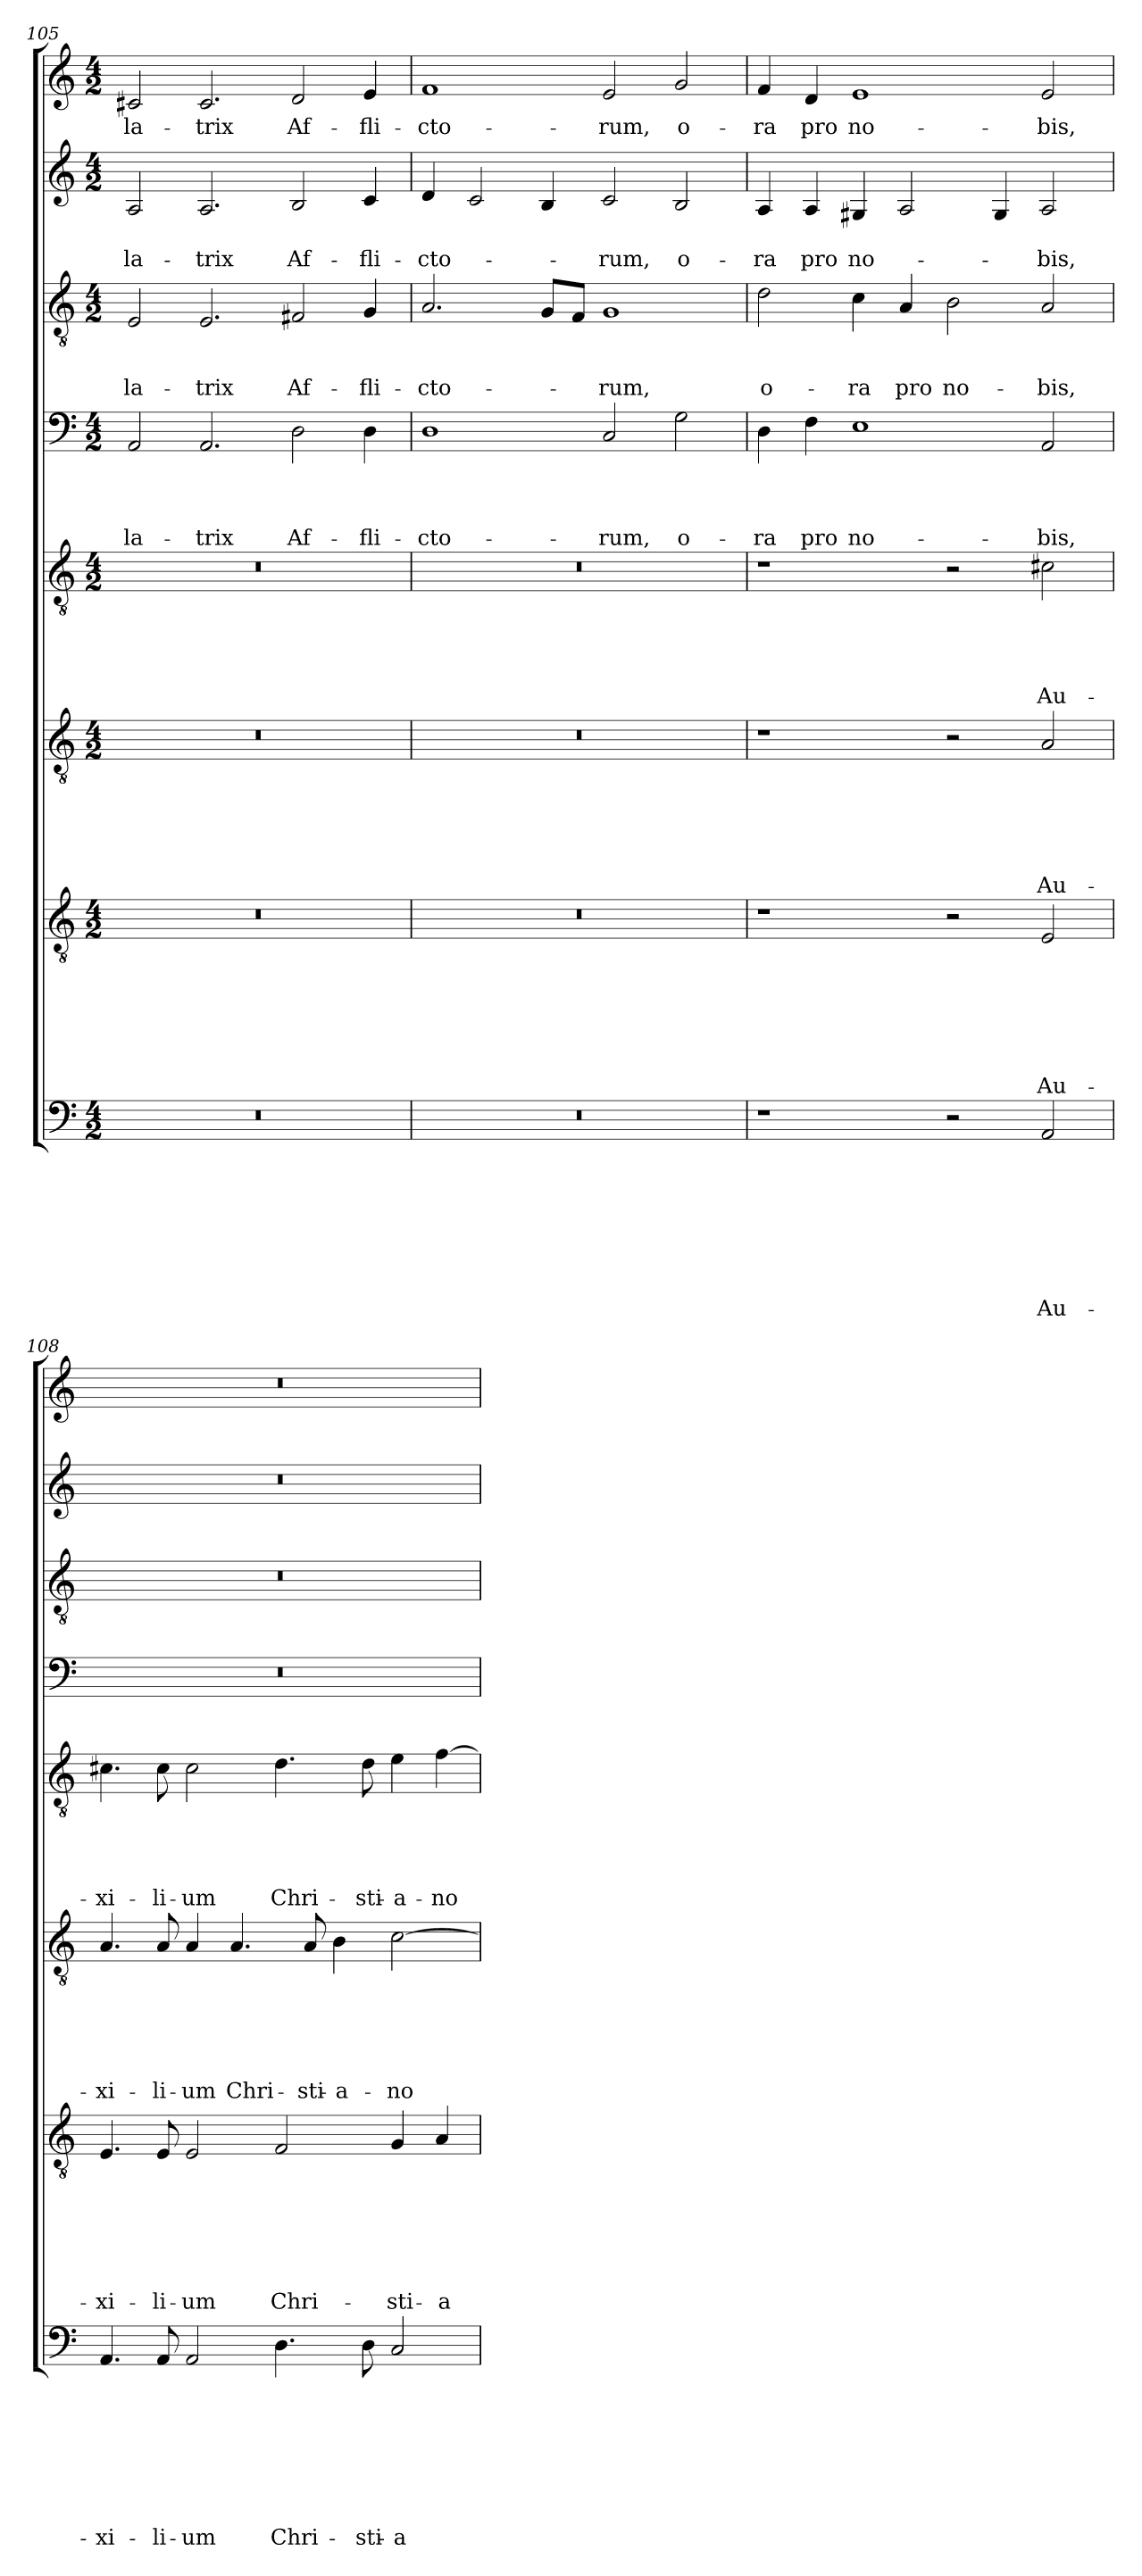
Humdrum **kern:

**kern	**text	**text	**text	**text	**text	**text	**text	**text	**kern	**text	**text	**text	**text	**text	**text	**text	**kern	**text	**text	**text	**text	**text	**text	**kern	**text	**text	**text	**text	**text	**kern	**text	**text	**text	**text	**kern	**text	**text	**text	**kern	**text	**text	**kern	**text
*part8	*part8	*part8	*part8	*part8	*part8	*part8	*part8	*part8	*part7	*part7	*part7	*part7	*part7	*part7	*part7	*part7	*part6	*part6	*part6	*part6	*part6	*part6	*part6	*part5	*part5	*part5	*part5	*part5	*part5	*part4	*part4	*part4	*part4	*part4	*part3	*part3	*part3	*part3	*part2	*part2	*part2	*part1	*part1
*staff8	*staff8	*staff8	*staff8	*staff8	*staff8	*staff8	*staff8	*staff8	*staff7	*staff7	*staff7	*staff7	*staff7	*staff7	*staff7	*staff7	*staff6	*staff6	*staff6	*staff6	*staff6	*staff6	*staff6	*staff5	*staff5	*staff5	*staff5	*staff5	*staff5	*staff4	*staff4	*staff4	*staff4	*staff4	*staff3	*staff3	*staff3	*staff3	*staff2	*staff2	*staff2	*staff1	*staff1
!!LO:LB:g=z
*clefF4	*	*	*	*	*	*	*	*	*clefGv2	*	*	*	*	*	*	*	*clefGv2	*	*	*	*	*	*	*clefGv2	*	*	*	*	*	*clefF4	*	*	*	*	*clefGv2	*	*	*	*clefG2	*	*	*clefG2	*
*k[]	*	*	*	*	*	*	*	*	*k[]	*	*	*	*	*	*	*	*k[]	*	*	*	*	*	*	*k[]	*	*	*	*	*	*k[]	*	*	*	*	*k[]	*	*	*	*k[]	*	*	*k[]	*
*a:	*	*	*	*	*	*	*	*	*a:	*	*	*	*	*	*	*	*a:	*	*	*	*	*	*	*a:	*	*	*	*	*	*a:	*	*	*	*	*a:	*	*	*	*a:	*	*	*a:	*
*M4/2	*	*	*	*	*	*	*	*	*M4/2	*	*	*	*	*	*	*	*M4/2	*	*	*	*	*	*	*M4/2	*	*	*	*	*	*M4/2	*	*	*	*	*M4/2	*	*	*	*M4/2	*	*	*M4/2	*
=105	=105	=105	=105	=105	=105	=105	=105	=105	=105	=105	=105	=105	=105	=105	=105	=105	=105	=105	=105	=105	=105	=105	=105	=105	=105	=105	=105	=105	=105	=105	=105	=105	=105	=105	=105	=105	=105	=105	=105	=105	=105	=105	=105
!	!	!	!	!	!	!	!	!	!	!	!	!	!	!	!	!	!	!	!	!	!	!	!	!	!	!	!	!	!	!	!	!	!	!LO:LY:b	!	!	!	!LO:LY:b	!	!	!LO:LY:b	!	!LO:LY:b
0r	.	.	.	.	.	.	.	.	0r	.	.	.	.	.	.	.	0r	.	.	.	.	.	.	0r	.	.	.	.	.	2AA/	.	.	.	-la-	2E/	.	.	-la-	2A/	.	-la-	2c#X/	-la-
!	!	!	!	!	!	!	!	!	!	!	!	!	!	!	!	!	!	!	!	!	!	!	!	!	!	!	!	!	!	!	!	!	!	!LO:LY:b	!	!	!	!LO:LY:b	!	!	!LO:LY:b	!	!LO:LY:b
.	.	.	.	.	.	.	.	.	.	.	.	.	.	.	.	.	.	.	.	.	.	.	.	.	.	.	.	.	.	2.AA/	.	.	.	-trix	2.E/	.	.	-trix	2.A/	.	-trix	2.c#/	-trix
!	!	!	!	!	!	!	!	!	!	!	!	!	!	!	!	!	!	!	!	!	!	!	!	!	!	!	!	!	!	!	!	!	!	!LO:LY:b	!	!	!	!LO:LY:b	!	!	!LO:LY:b	!	!LO:LY:b
.	.	.	.	.	.	.	.	.	.	.	.	.	.	.	.	.	.	.	.	.	.	.	.	.	.	.	.	.	.	2D\	.	.	.	Af-	2F#X/	.	.	Af-	2B/	.	Af-	2d/	Af-
!	!	!	!	!	!	!	!	!	!	!	!	!	!	!	!	!	!	!	!	!	!	!	!	!	!	!	!	!	!	!	!	!	!	!LO:LY:b	!	!	!	!LO:LY:b	!	!	!LO:LY:b	!	!LO:LY:b
.	.	.	.	.	.	.	.	.	.	.	.	.	.	.	.	.	.	.	.	.	.	.	.	.	.	.	.	.	.	4D\	.	.	.	-fli-	4G/	.	.	-fli-	4c/	.	-fli-	4e/	-fli-
=106	=106	=106	=106	=106	=106	=106	=106	=106	=106	=106	=106	=106	=106	=106	=106	=106	=106	=106	=106	=106	=106	=106	=106	=106	=106	=106	=106	=106	=106	=106	=106	=106	=106	=106	=106	=106	=106	=106	=106	=106	=106	=106	=106
!	!	!	!	!	!	!	!	!	!	!	!	!	!	!	!	!	!	!	!	!	!	!	!	!	!	!	!	!	!	!	!	!	!	!LO:LY:b	!	!	!	!LO:LY:b	!	!	!LO:LY:b	!	!LO:LY:b
0r	.	.	.	.	.	.	.	.	0r	.	.	.	.	.	.	.	0r	.	.	.	.	.	.	0r	.	.	.	.	.	1D	.	.	.	-cto-	2.A/	.	.	-cto-	4d/	.	-cto-	1f	-cto-
.	.	.	.	.	.	.	.	.	.	.	.	.	.	.	.	.	.	.	.	.	.	.	.	.	.	.	.	.	.	.	.	.	.	.	.	.	.	.	2c/	.	.	.	.
.	.	.	.	.	.	.	.	.	.	.	.	.	.	.	.	.	.	.	.	.	.	.	.	.	.	.	.	.	.	.	.	.	.	.	8G/L	.	.	.	4B/	.	.	.	.
.	.	.	.	.	.	.	.	.	.	.	.	.	.	.	.	.	.	.	.	.	.	.	.	.	.	.	.	.	.	.	.	.	.	.	8F/J	.	.	.	.	.	.	.	.
!	!	!	!	!	!	!	!	!	!	!	!	!	!	!	!	!	!	!	!	!	!	!	!	!	!	!	!	!	!	!	!	!	!	!LO:LY:b	!	!	!	!LO:LY:b	!	!	!LO:LY:b	!	!LO:LY:b
.	.	.	.	.	.	.	.	.	.	.	.	.	.	.	.	.	.	.	.	.	.	.	.	.	.	.	.	.	.	2C/	.	.	.	-rum,	1G	.	.	-rum,	2c/	.	-rum,	2e/	-rum,
!	!	!	!	!	!	!	!	!	!	!	!	!	!	!	!	!	!	!	!	!	!	!	!	!	!	!	!	!	!	!	!	!	!	!LO:LY:b	!	!	!	!	!	!	!LO:LY:b	!	!LO:LY:b
.	.	.	.	.	.	.	.	.	.	.	.	.	.	.	.	.	.	.	.	.	.	.	.	.	.	.	.	.	.	2G\	.	.	.	o-	.	.	.	.	2B/	.	o-	2g/	o-
=107	=107	=107	=107	=107	=107	=107	=107	=107	=107	=107	=107	=107	=107	=107	=107	=107	=107	=107	=107	=107	=107	=107	=107	=107	=107	=107	=107	=107	=107	=107	=107	=107	=107	=107	=107	=107	=107	=107	=107	=107	=107	=107	=107
!	!	!	!	!	!	!	!	!	!	!	!	!	!	!	!	!	!	!	!	!	!	!	!	!	!	!	!	!	!	!	!	!	!	!LO:LY:b	!	!	!	!LO:LY:b	!	!	!LO:LY:b	!	!LO:LY:b
1r	.	.	.	.	.	.	.	.	1r	.	.	.	.	.	.	.	1r	.	.	.	.	.	.	1r	.	.	.	.	.	4D\	.	.	.	-ra	2d\	.	.	o-	4A/	.	-ra	4f/	-ra
!	!	!	!	!	!	!	!	!	!	!	!	!	!	!	!	!	!	!	!	!	!	!	!	!	!	!	!	!	!	!	!	!	!	!LO:LY:b	!	!	!	!	!	!	!LO:LY:b	!	!LO:LY:b
.	.	.	.	.	.	.	.	.	.	.	.	.	.	.	.	.	.	.	.	.	.	.	.	.	.	.	.	.	.	4F\	.	.	.	pro	.	.	.	.	4A/	.	pro	4d/	pro
!	!	!	!	!	!	!	!	!	!	!	!	!	!	!	!	!	!	!	!	!	!	!	!	!	!	!	!	!	!	!	!	!	!	!LO:LY:b	!	!	!	!LO:LY:b	!	!	!LO:LY:b	!	!LO:LY:b
.	.	.	.	.	.	.	.	.	.	.	.	.	.	.	.	.	.	.	.	.	.	.	.	.	.	.	.	.	.	1E	.	.	.	no-	4c\	.	.	-ra	4G#X/	.	no-	1e	no-
!	!	!	!	!	!	!	!	!	!	!	!	!	!	!	!	!	!	!	!	!	!	!	!	!	!	!	!	!	!	!	!	!	!	!	!	!	!	!LO:LY:b	!	!	!	!	!
.	.	.	.	.	.	.	.	.	.	.	.	.	.	.	.	.	.	.	.	.	.	.	.	.	.	.	.	.	.	.	.	.	.	.	4A/	.	.	pro	2A/	.	.	.	.
!	!	!	!	!	!	!	!	!	!	!	!	!	!	!	!	!	!	!	!	!	!	!	!	!	!	!	!	!	!	!	!	!	!	!	!	!	!	!LO:LY:b	!	!	!	!	!
2r	.	.	.	.	.	.	.	.	2r	.	.	.	.	.	.	.	2r	.	.	.	.	.	.	2r	.	.	.	.	.	.	.	.	.	.	2B\	.	.	no-	.	.	.	.	.
.	.	.	.	.	.	.	.	.	.	.	.	.	.	.	.	.	.	.	.	.	.	.	.	.	.	.	.	.	.	.	.	.	.	.	.	.	.	.	4G#/	.	.	.	.
!	!	!	!	!	!	!	!	!LO:LY:b	!	!	!	!	!	!	!	!LO:LY:b	!	!	!	!	!	!	!LO:LY:b	!	!	!	!	!	!LO:LY:b	!	!	!	!	!LO:LY:b	!	!	!	!LO:LY:b	!	!	!LO:LY:b	!	!LO:LY:b
2AA/	.	.	.	.	.	.	.	Au-	2E/	.	.	.	.	.	.	Au-	2A/	.	.	.	.	.	Au-	2c#X\	.	.	.	.	Au-	2AA/	.	.	.	-bis,	2A/	.	.	-bis,	2A/	.	-bis,	2e/	-bis,
=108	=108	=108	=108	=108	=108	=108	=108	=108	=108	=108	=108	=108	=108	=108	=108	=108	=108	=108	=108	=108	=108	=108	=108	=108	=108	=108	=108	=108	=108	=108	=108	=108	=108	=108	=108	=108	=108	=108	=108	=108	=108	=108	=108
!	!	!	!	!	!	!	!	!LO:LY:b	!	!	!	!	!	!	!	!LO:LY:b	!	!	!	!	!	!	!LO:LY:b	!	!	!	!	!	!LO:LY:b	!	!	!	!	!	!	!	!	!	!	!	!	!	!
4.AA/	.	.	.	.	.	.	.	-xi-	4.E/	.	.	.	.	.	.	-xi-	4.A/	.	.	.	.	.	-xi-	4.c#X\	.	.	.	.	-xi-	0r	.	.	.	.	0r	.	.	.	0r	.	.	0r	.
!	!	!	!	!	!	!	!	!LO:LY:b	!	!	!	!	!	!	!	!LO:LY:b	!	!	!	!	!	!	!LO:LY:b	!	!	!	!	!	!LO:LY:b	!	!	!	!	!	!	!	!	!	!	!	!	!	!
8AA/	.	.	.	.	.	.	.	-li-	8E/	.	.	.	.	.	.	-li-	8A/	.	.	.	.	.	-li-	8c#\	.	.	.	.	-li-	.	.	.	.	.	.	.	.	.	.	.	.	.	.
!	!	!	!	!	!	!	!	!LO:LY:b	!	!	!	!	!	!	!	!LO:LY:b	!	!	!	!	!	!	!LO:LY:b	!	!	!	!	!	!LO:LY:b	!	!	!	!	!	!	!	!	!	!	!	!	!	!
2AA/	.	.	.	.	.	.	.	-um	2E/	.	.	.	.	.	.	-um	4A/	.	.	.	.	.	-um	2c#\	.	.	.	.	-um	.	.	.	.	.	.	.	.	.	.	.	.	.	.
!	!	!	!	!	!	!	!	!	!	!	!	!	!	!	!	!	!	!	!	!	!	!	!LO:LY:b	!	!	!	!	!	!	!	!	!	!	!	!	!	!	!	!	!	!	!	!
.	.	.	.	.	.	.	.	.	.	.	.	.	.	.	.	.	4.A/	.	.	.	.	.	Chri-	.	.	.	.	.	.	.	.	.	.	.	.	.	.	.	.	.	.	.	.
!	!	!	!	!	!	!	!	!LO:LY:b	!	!	!	!	!	!	!	!LO:LY:b	!	!	!	!	!	!	!	!	!	!	!	!	!LO:LY:b	!	!	!	!	!	!	!	!	!	!	!	!	!	!
4.D\	.	.	.	.	.	.	.	Chri-	2F/	.	.	.	.	.	.	Chri-	.	.	.	.	.	.	.	4.d\	.	.	.	.	Chri-	.	.	.	.	.	.	.	.	.	.	.	.	.	.
!	!	!	!	!	!	!	!	!	!	!	!	!	!	!	!	!	!	!	!	!	!	!	!LO:LY:b	!	!	!	!	!	!	!	!	!	!	!	!	!	!	!	!	!	!	!	!
.	.	.	.	.	.	.	.	.	.	.	.	.	.	.	.	.	8A/	.	.	.	.	.	-sti-	.	.	.	.	.	.	.	.	.	.	.	.	.	.	.	.	.	.	.	.
!	!	!	!	!	!	!	!	!	!	!	!	!	!	!	!	!	!	!	!	!	!	!	!LO:LY:b	!	!	!	!	!	!	!	!	!	!	!	!	!	!	!	!	!	!	!	!
.	.	.	.	.	.	.	.	.	.	.	.	.	.	.	.	.	4B\	.	.	.	.	.	-a-	.	.	.	.	.	.	.	.	.	.	.	.	.	.	.	.	.	.	.	.
!	!	!	!	!	!	!	!	!LO:LY:b	!	!	!	!	!	!	!	!	!	!	!	!	!	!	!	!	!	!	!	!	!LO:LY:b	!	!	!	!	!	!	!	!	!	!	!	!	!	!
8D\	.	.	.	.	.	.	.	-sti-	.	.	.	.	.	.	.	.	.	.	.	.	.	.	.	8d\	.	.	.	.	-sti-	.	.	.	.	.	.	.	.	.	.	.	.	.	.
!	!	!	!	!	!	!	!	!LO:LY:b	!	!	!	!	!	!	!	!LO:LY:b	!	!	!	!	!	!	!LO:LY:b	!	!	!	!	!	!LO:LY:b	!	!	!	!	!	!	!	!	!	!	!	!	!	!
2C/	.	.	.	.	.	.	.	-a-	4G/	.	.	.	.	.	.	-sti-	[2c\	.	.	.	.	.	-no-	4e\	.	.	.	.	-a-	.	.	.	.	.	.	.	.	.	.	.	.	.	.
!	!	!	!	!	!	!	!	!	!	!	!	!	!	!	!	!LO:LY:b	!	!	!	!	!	!	!	!	!	!	!	!	!LO:LY:b	!	!	!	!	!	!	!	!	!	!	!	!	!	!
.	.	.	.	.	.	.	.	.	4A/	.	.	.	.	.	.	-a-	.	.	.	.	.	.	.	[4f\	.	.	.	.	-no-	.	.	.	.	.	.	.	.	.	.	.	.	.	.
=	=	=	=	=	=	=	=	=	=	=	=	=	=	=	=	=	=	=	=	=	=	=	=	=	=	=	=	=	=	=	=	=	=	=	=	=	=	=	=	=	=	=	=
*-	*-	*-	*-	*-	*-	*-	*-	*-	*-	*-	*-	*-	*-	*-	*-	*-	*-	*-	*-	*-	*-	*-	*-	*-	*-	*-	*-	*-	*-	*-	*-	*-	*-	*-	*-	*-	*-	*-	*-	*-	*-	*-	*-
